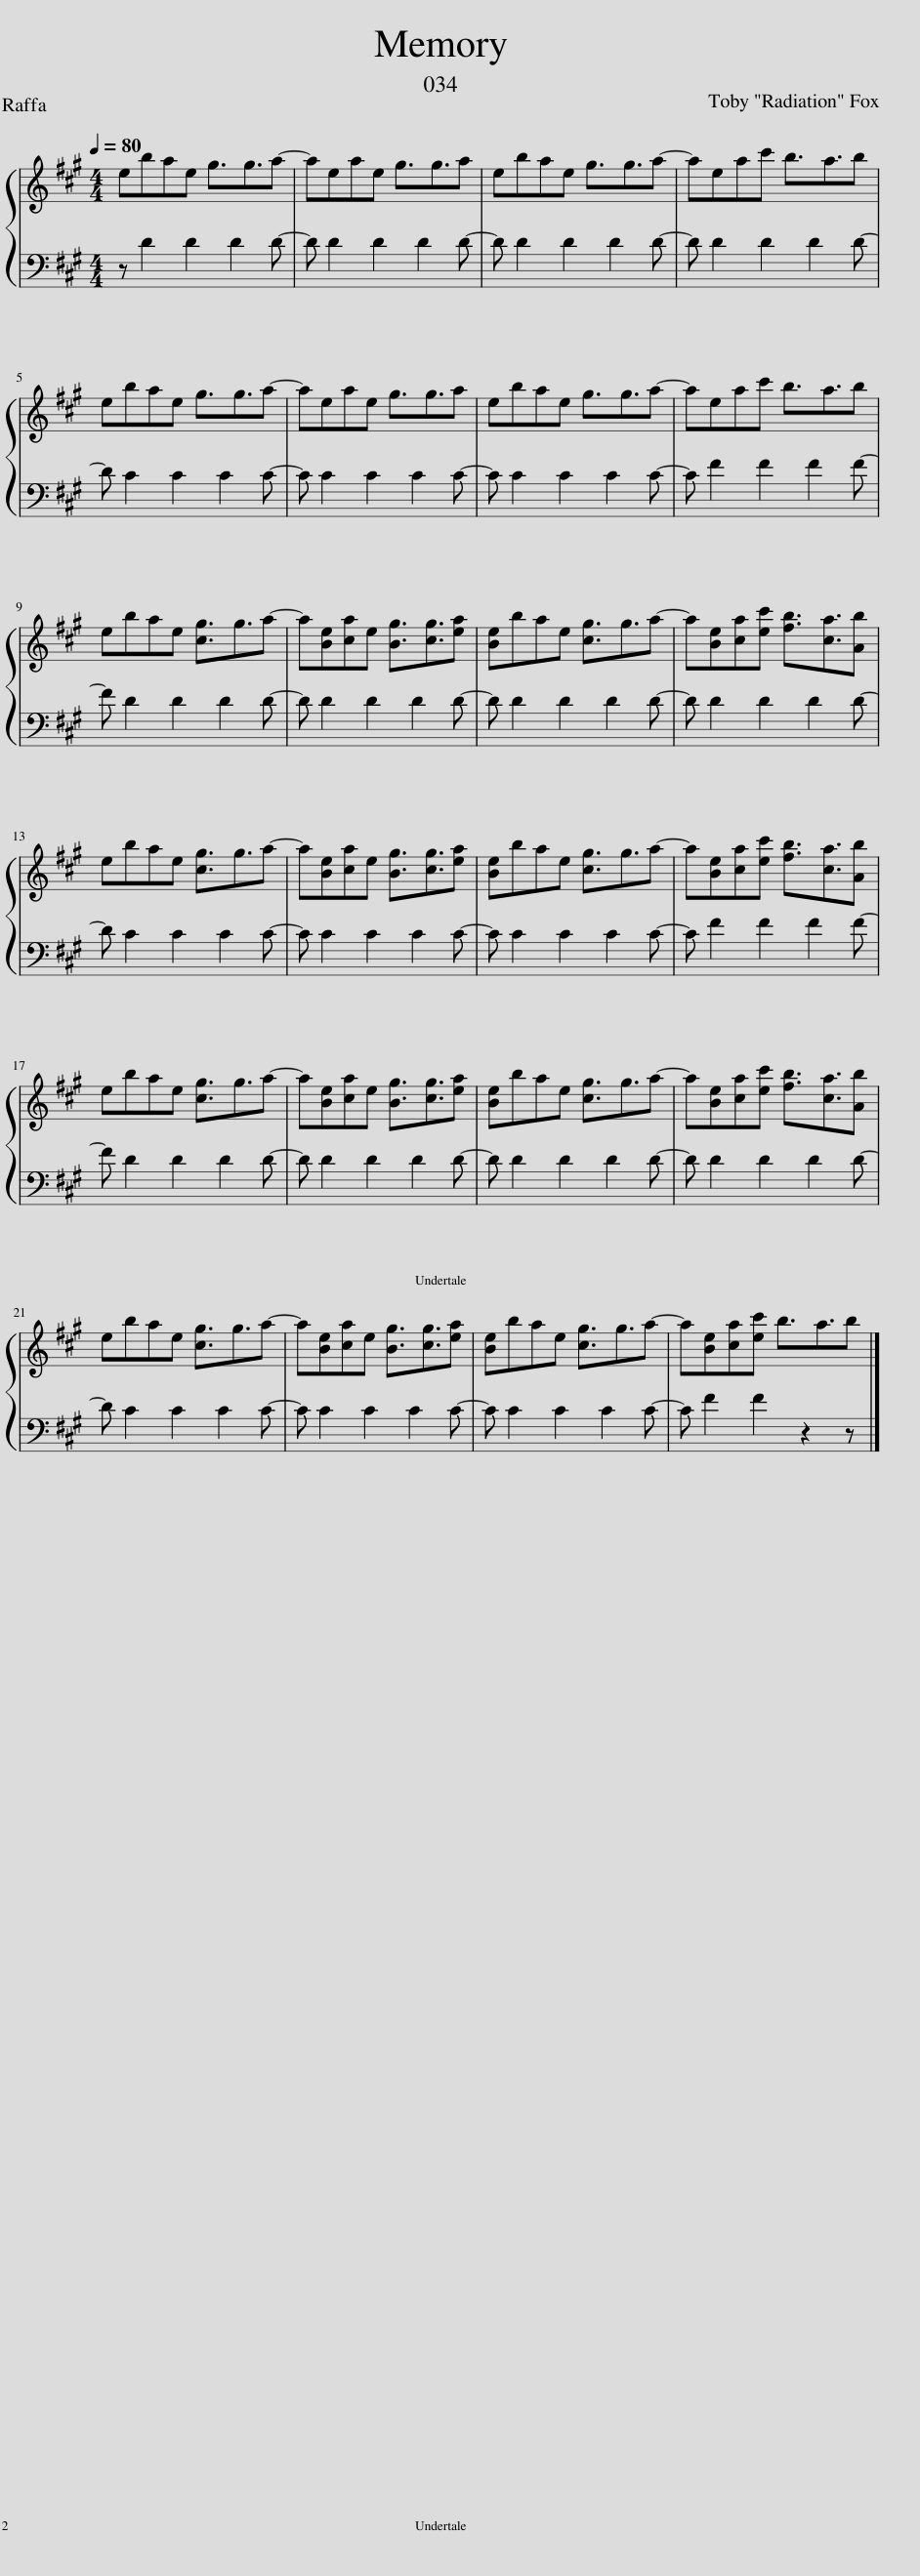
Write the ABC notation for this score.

X:1
%%score { 1 | 2 }
L:1/8
Q:1/4=80
M:4/4
I:linebreak $
K:A
V:1 treble
V:2 bass
V:1
 ebae g3/2g3/2a- | aeae g3/2g3/2a | ebae g3/2g3/2a- | aeac' b3/2a3/2b |$ ebae g3/2g3/2a- | %5
 aeae g3/2g3/2a | ebae g3/2g3/2a- | aeac' b3/2a3/2b |$ ebae [cg]3/2g3/2a- | a[Be][ca]e [Bg]3/2[cg]3/2[ea] | %10
 [Be]bae [cg]3/2g3/2a- | a[Be][ca][ec'] [fb]3/2[ca]3/2[Ab] |$ ebae [cg]3/2g3/2a- | a[Be][ca]e [Bg]3/2[cg]3/2[ea] | [Be]bae [cg]3/2g3/2a- | %15
 a[Be][ca][ec'] [fb]3/2[ca]3/2[Ab] |$ ebae [cg]3/2g3/2a- | a[Be][ca]e [Bg]3/2[cg]3/2[ea] | [Be]bae [cg]3/2g3/2a- | a[Be][ca][ec'] [fb]3/2[ca]3/2[Ab] |$ %20
 ebae [cg]3/2g3/2a- | a[Be][ca]e [Bg]3/2[cg]3/2[ea] | [Be]bae [cg]3/2g3/2a- | a[Be][ca][ec'] b3/2a3/2b |] %24
V:2
 z D2 D2 D2 D- | D D2 D2 D2 D- | D D2 D2 D2 D- | D D2 D2 D2 D- |$ D C2 C2 C2 C- | %5
 C C2 C2 C2 C- | C C2 C2 C2 C- | C F2 F2 F2 F- |$ F D2 D2 D2 D- | D D2 D2 D2 D- | %10
 D D2 D2 D2 D- | D D2 D2 D2 D- |$ D C2 C2 C2 C- | C C2 C2 C2 C- | C C2 C2 C2 C- | %15
 C F2 F2 F2 F- |$ F D2 D2 D2 D- | D D2 D2 D2 D- | D D2 D2 D2 D- | D D2 D2 D2 D- |$ %20
 D C2 C2 C2 C- | C C2 C2 C2 C- | C C2 C2 C2 C- | C F2 F2 z2 z |] %24
